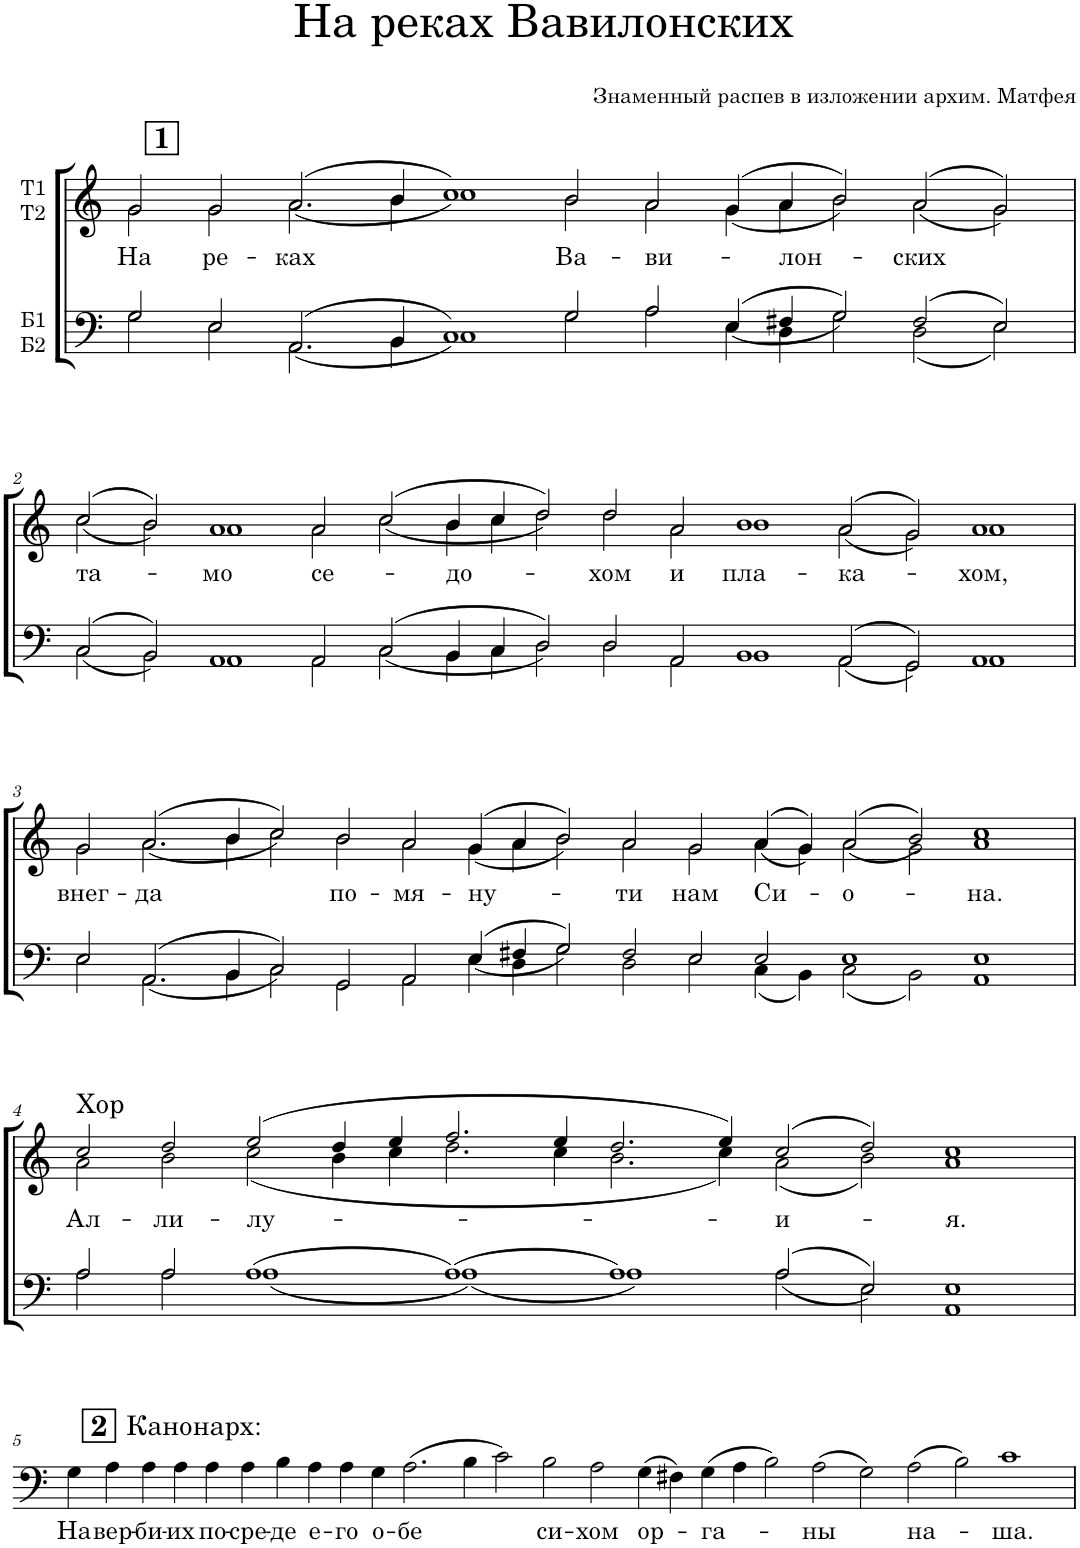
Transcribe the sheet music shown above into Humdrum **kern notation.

**kern	**text	**kern	**text
*part2	*part2	*part1	*part1
*staff2	*staff2	*staff1	*staff1
*I"Б1 Б2	*	*I"T1 T2	*
*clefF4	*	*clefG2	*
*k[]	*	*k[]	*
*M24/4	*	*M24/4	*
!!LO:REH:place=s1:a:B:cj:fs=14:t=1
=1	=1	=1	=1
*^	*	*	*
!	!	!	!	!LO:LY:b
*	*	*	*^	*
2G/	2G\	.	2g/	2g\	На
!	!	!	!	!	!LO:LY:b
2E/	2E\	.	2g/	2g\	ре-
!	!	!	!	!	!LO:LY:b
((<2.AA/	2.AA\	.	((<2.a/	2.a\	-ках
4BB/	4BB\	.	4b/	4b\	.
1C))	1C	.	1cc))	1cc	.
!	!	!	!	!	!LO:LY:b
2G/	2G\	.	2b/	2b\	Ва-
!	!	!	!	!	!LO:LY:b
2A/	2A\	.	2a/	2a\	-ви-
((<4E/	4E\	.	((<4g/	4g\	.
!	!	!	!	!	!LO:LY:b
4F#X/	4D\	.	4a/	4a\	лон-
2G/))	2G\	.	2b/))	2b\	.
!	!	!	!	!	!LO:LY:b
(2F#/	(2D\	.	((<2a/	2a\	ских
2E/)	2E\)	.	2g/))	2g\	.
!!LO:LB:g=z	!!
=2	=2	=2	=2	=2	=2
*M32/4	*	*	*M32/4	*	*
!	!	!	!	!	!LO:LY:b
((<2C/	2C\	.	((<2cc/	2cc\	та-
2BB/))	2BB\	.	2b/))	2b\	.
!	!	!	!	!	!LO:LY:b
1AA	1AA	.	1a	1a	мо
!	!	!	!	!	!LO:LY:b
2AA/	2AA\	.	2a/	2a\	се-
((<2C/	2C\	.	((<2cc/	2cc\	.
!	!	!	!	!	!LO:LY:b
4BB/	4BB\	.	4b/	4b\	до-
4C/	4C\	.	4cc/	4cc\	.
2D/))	2D\	.	2dd/))	2dd\	.
!	!	!	!	!	!LO:LY:b
2D/	2D\	.	2dd/	2dd\	хом
!	!	!	!	!	!LO:LY:b
2AA/	2AA\	.	2a/	2a\	и
!	!	!	!	!	!LO:LY:b
1BB	1BB	.	1b	1b	пла-
!	!	!	!	!	!LO:LY:b
((<2AA/	2AA\	.	((<2a/	2a\	-ка-
2GG/))	2GG\	.	2g/))	2g\	.
!	!	!	!	!	!LO:LY:b
1AA	1AA	.	1a	1a	хом,
!!LO:LB:g=z	!!
=3	=3	=3	=3	=3	=3
*M30/4	*	*	*M30/4	*	*
!	!	!	!	!	!LO:LY:b
2E/	2E\	.	2g/	2g\	внег-
!	!	!	!	!	!LO:LY:b
((<2.AA/	2.AA\	.	((<2.a/	2.a\	-да
4BB/	4BB\	.	4b/	4b\	.
2C/))	2C\	.	2cc/))	2cc\	.
!	!	!	!	!	!LO:LY:b
2GG/	2GG\	.	2b/	2b\	по-
!	!	!	!	!	!LO:LY:b
2AA/	2AA\	.	2a/	2a\	-мя-
!	!	!	!	!	!LO:LY:b
((<4E/	4E\	.	((<4g/	4g\	-ну-
4F#X/	4D\	.	4a/	4a\	.
2G/))	2G\	.	2b/))	2b\	.
!	!	!	!	!	!LO:LY:b
2F#/	2D\	.	2a/	2a\	ти
!	!	!	!	!	!LO:LY:b
2E/	2E\	.	2g/	2g\	нам
!	!	!	!	!	!LO:LY:b
2E/	(4C\	.	((<4a/	4a\	Си-
.	4BB\)	.	4g/))	4g\	.
!	!	!	!	!	!LO:LY:b
1E	(2C\	.	((<2a/	2a\	о-
.	2BB\)	.	2b/))	2g\	.
!	!	!	!	!	!LO:LY:b
1E	1AA	.	1cc	1a	на.
!!LO:LB:g=z	!!
=4	=4	=4	=4	=4	=4
*M24/4	*	*	*M24/4	*	*
!	!	!	!LO:TX:a:t=Хор	!	!
!	!	!	!	!	!LO:LY:b
2A/	2A\	.	2cc/	2a\	Ал-
!	!	!	!	!	!LO:LY:b
2A/	2A\	.	2dd/	2b\	-ли-
!	!	!	!	!	!LO:LY:b
(1A	(1A	.	(2ee/	(2cc\	-лу-
.	.	.	4dd/	4b\	.
.	.	.	4ee/	4cc\	.
(1A)	(1A)	.	2.ff/	2.dd\	.
.	.	.	4ee/	4cc\	.
1A)	1A)	.	2.dd/	2.b\	.
.	.	.	4ee/)	4cc\)	.
!	!	!	!	!	!LO:LY:b
((<2A/	2A\	.	(2cc/	(2a\	и-
2E/))	2E\	.	2dd/)	2b\)	.
!	!	!	!	!	!LO:LY:b
1E	1AA	.	1cc	1a	я.
*v	*v	*	*	*	*
!!LO:LB:g=z	!!
!!LO:REH:place=s1:a:B:cj:fs=14:t=2	!!
=5	=5	=5	=5	=5
*M38/4	*	*M38/4	*	*
*^	*	*	*	*
!	!	!LO:LY:b	!	!	!
*v	*v	*	*	*	*
4G\	На	2%19r	2ryy	.
!	!LO:LY:b	!	!	!
4A\	вер-	.	.	.
!	!	!	!LO:TX:a:t=Канонарх&colon;	!
!	!LO:LY:b	!	!	!
4A\	-би-	.	1ryy	.
!	!LO:LY:b	!	!	!
4A\	-их	.	.	.
!	!LO:LY:b	!	!	!
4A\	по-	.	.	.
!	!LO:LY:b	!	!	!
4A\	-сре-	.	.	.
!	!LO:LY:b	!	!	!
4B\	-де	.	000ryy	.
!	!LO:LY:b	!	!	!
4A\	е-	.	.	.
!	!LO:LY:b	!	!	!
4A\	-го	.	.	.
!	!LO:LY:b	!	!	!
4G\	о-	.	.	.
!	!LO:LY:b	!	!	!
(2.A\	-бе	.	.	.
4B\	.	.	.	.
2c\)	.	.	.	.
!	!LO:LY:b	!	!	!
2B\	си-	.	.	.
!	!LO:LY:b	!	!	!
2A\	-хом	.	.	.
!	!LO:LY:b	!	!	!
(4G\	ор-	.	.	.
4F#X\)	.	.	.	.
!	!LO:LY:b	!	!	!
(4G\	га-	.	.	.
4A\	.	.	.	.
2B\)	.	.	.	.
!	!LO:LY:b	!	!	!
(2A\	ны	.	.	.
2G\)	.	.	.	.
!	!LO:LY:b	!	!	!
(2A\	на-	.	.	.
2B\)	.	.	.	.
!	!LO:LY:b	!	!	!
1c	ша.	.	.	.
*	*	*v	*v	*
=	=	=	=
*-	*-	*-	*-
